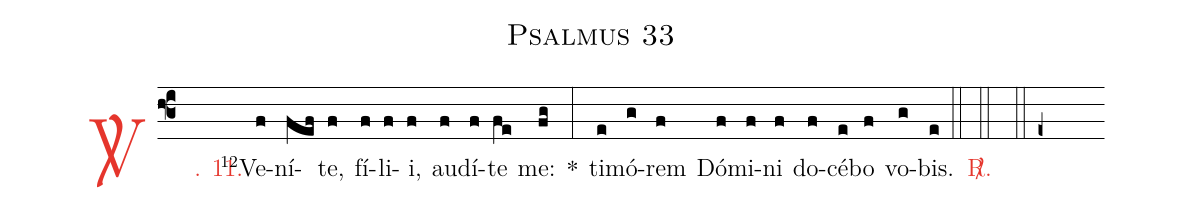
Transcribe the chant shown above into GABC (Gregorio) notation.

name: Psalmus 33;
%%
(f3)

<c><sp>V/</sp>. 11.</c>() <v>\VSup{12}</v>Ve(f)ní(fef)te,(f) fí(f)li(f)i,(f) au(f)dí(f)te(fe) me:(fg) *(:) ti(e)mó(g)rem(f) Dó(f)mi(f)ni(f) do(f)cé(e)bo(f) vo(g)bis.(e)

(::)

<c><sp>R/</sp>.</c>(::)

(::)

(e+)
